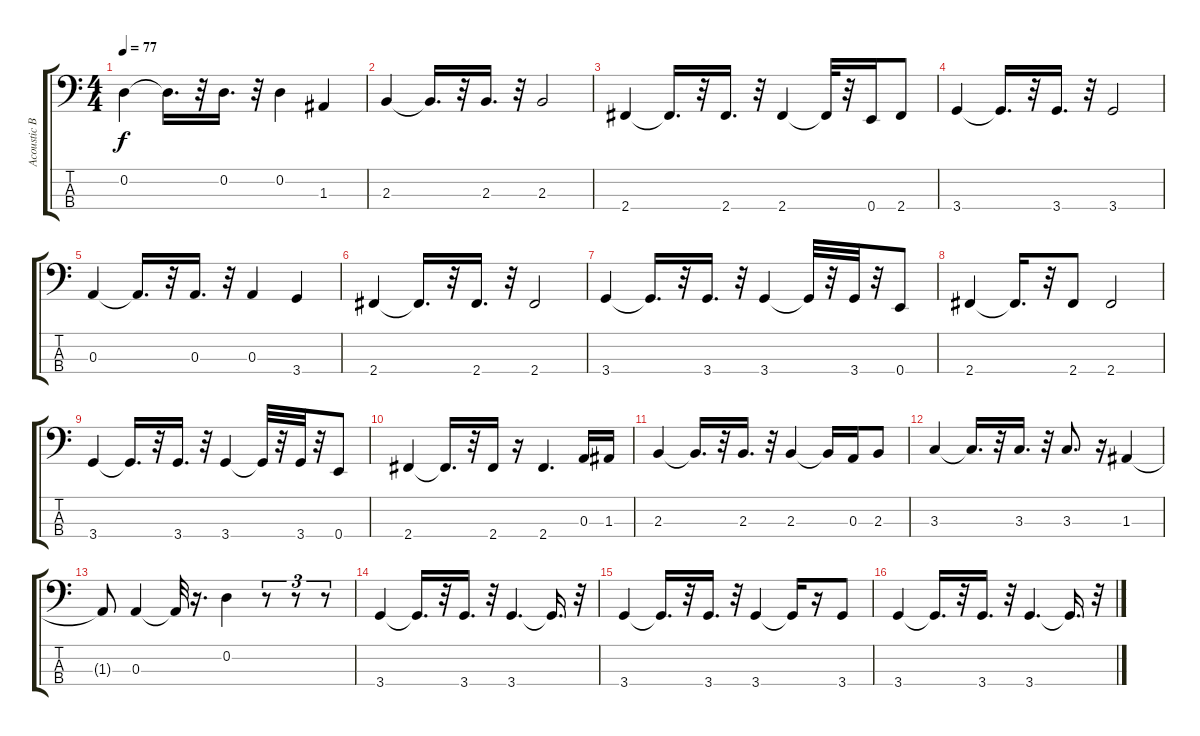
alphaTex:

\track ("Acoustic Bass" "Acoustic B") {instrument acousticbass}
\staff {score tabs}
\tuning (G2 D2 A1 E1) {hide}
\ts (4 4)
\tempo 77
\clef f4
\ks c
0.2.4{dy f} 0.2{t}.16{d} r.32 0.2.16{d} r.32 0.2.4 1.3.4 |
2.3.4 2.3{t}.16{d} r.32 2.3.16{d} r.32 2.3.2 |
2.4.4 2.4{t}.16{d} r.32 2.4.16{d} r.32 2.4.4 2.4{t}.32 r.32 0.4.16 2.4.8 |
3.4.4 3.4{t}.16{d} r.32 3.4.16{d} r.32 3.4.2 |
0.3.4 0.3{t}.16{d} r.32 0.3.16{d} r.32 0.3.4 3.4.4 |
2.4.4 2.4{t}.16{d} r.32 2.4.16{d} r.32 2.4.2 |
3.4.4 3.4{t}.16{d} r.32 3.4.16{d} r.32 3.4.4 3.4{t}.32 r.32 3.4.32 r.32 0.4.8 |
2.4.4 2.4{t}.16{d} r.32 2.4.8 2.4.2 |
3.4.4 3.4{t}.16{d} r.32 3.4.16{d} r.32 3.4.4 3.4{t}.32 r.32 3.4.32 r.32 0.4.8 |
2.4.4 2.4{t}.16{d} r.32 2.4.16 r.16 2.4.4{d} 0.3.16 1.3.16 |
2.3.4 2.3{t}.16{d} r.32 2.3.16{d} r.32 2.3.4 2.3{t}.16 0.3.16 2.3.8 |
3.3.4 3.3{t}.16{d} r.32 3.3.16{d} r.32 3.3.8{d} r.16 1.3.4 |
1.3{t}.8 0.3.4 0.3{t}.32 r.16{d} 0.2.4 r.8{tu (3 2)} r.8{tu (3 2)} r.8{tu (3 2)} |
3.4.4 3.4{t}.16{d} r.32 3.4.16{d} r.32 3.4.4{d} 3.4{t}.16{d} r.32 |
3.4.4 3.4{t}.16{d} r.32 3.4.16{d} r.32 3.4.4 3.4{t}.16 r.16 3.4.8 |
3.4.4 3.4{t}.16{d} r.32 3.4.16{d} r.32 3.4.4{d} 3.4{t}.16{d} r.32
